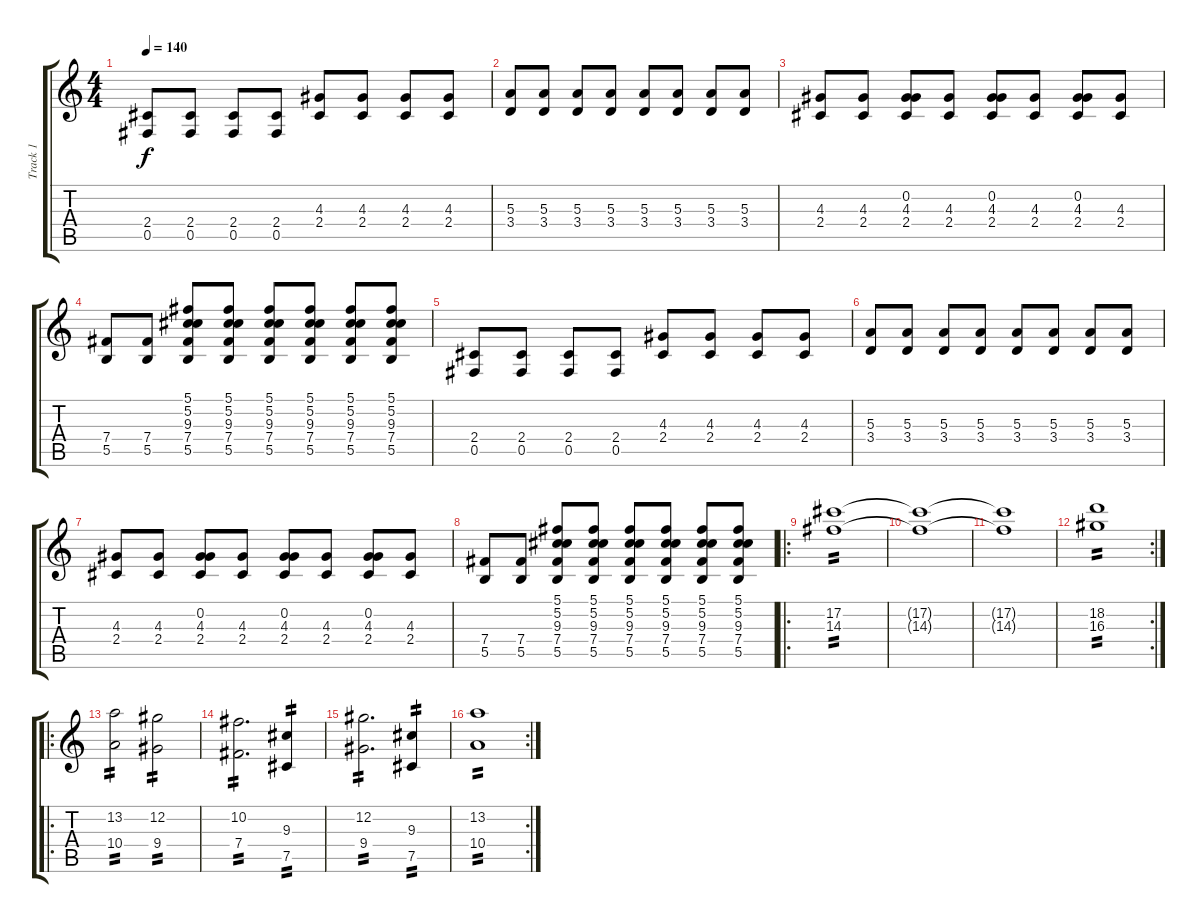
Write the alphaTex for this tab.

\track ("Track 1" "Track 1") {instrument electricguitarclean}
\staff {score tabs}
\tuning (Db4 Ab3 E3 B2 Gb2 Db2) {hide}
\ts (4 4)
\tempo 140
\clef g2
\ks c
(2.4 0.5).8{dy f} (2.4 0.5).8 (2.4 0.5).8 (2.4 0.5).8 (4.3 2.4).8 (4.3 2.4).8 (4.3 2.4).8 (4.3 2.4).8 |
(5.3 3.4).8 (5.3 3.4).8 (5.3 3.4).8 (5.3 3.4).8 (5.3 3.4).8 (5.3 3.4).8 (5.3 3.4).8 (5.3 3.4).8 |
(4.3 2.4).8 (4.3 2.4).8 (0.2 4.3 2.4).8 (4.3 2.4).8 (0.2 4.3 2.4).8 (4.3 2.4).8 (0.2 4.3 2.4).8 (4.3 2.4).8 |
(7.4 5.5).8 (7.4 5.5).8 (5.1 5.2 9.3 7.4 5.5).8 (5.1 5.2 9.3 7.4 5.5).8 (5.1 5.2 9.3 7.4 5.5).8 (5.1 5.2 9.3 7.4 5.5).8 (5.1 5.2 9.3 7.4 5.5).8 (5.1 5.2 9.3 7.4 5.5).8 |
(2.4 0.5).8 (2.4 0.5).8 (2.4 0.5).8 (2.4 0.5).8 (4.3 2.4).8 (4.3 2.4).8 (4.3 2.4).8 (4.3 2.4).8 |
(5.3 3.4).8 (5.3 3.4).8 (5.3 3.4).8 (5.3 3.4).8 (5.3 3.4).8 (5.3 3.4).8 (5.3 3.4).8 (5.3 3.4).8 |
(4.3 2.4).8 (4.3 2.4).8 (0.2 4.3 2.4).8 (4.3 2.4).8 (0.2 4.3 2.4).8 (4.3 2.4).8 (0.2 4.3 2.4).8 (4.3 2.4).8 |
(7.4 5.5).8 (7.4 5.5).8 (5.1 5.2 9.3 7.4 5.5).8 (5.1 5.2 9.3 7.4 5.5).8 (5.1 5.2 9.3 7.4 5.5).8 (5.1 5.2 9.3 7.4 5.5).8 (5.1 5.2 9.3 7.4 5.5).8 (5.1 5.2 9.3 7.4 5.5).8 |
\ro
(17.2 14.3).1{tp 2 volume 5 instrument electricguitarclean} |
(17.2{t} 14.3{t}).1 |
(17.2{t} 14.3{t}).1 |
\rc 2
(18.2 16.3).1{tp 2} |
\ro
(13.2 10.4).2{tp 2} (12.2 9.4).2{tp 2} |
(10.2 7.4).2{d tp 2} (9.3 7.5).4{tp 2} |
(12.2 9.4).2{d tp 2} (9.3 7.5).4{tp 2} |
\rc 2
(13.2 10.4).1{tp 2}
